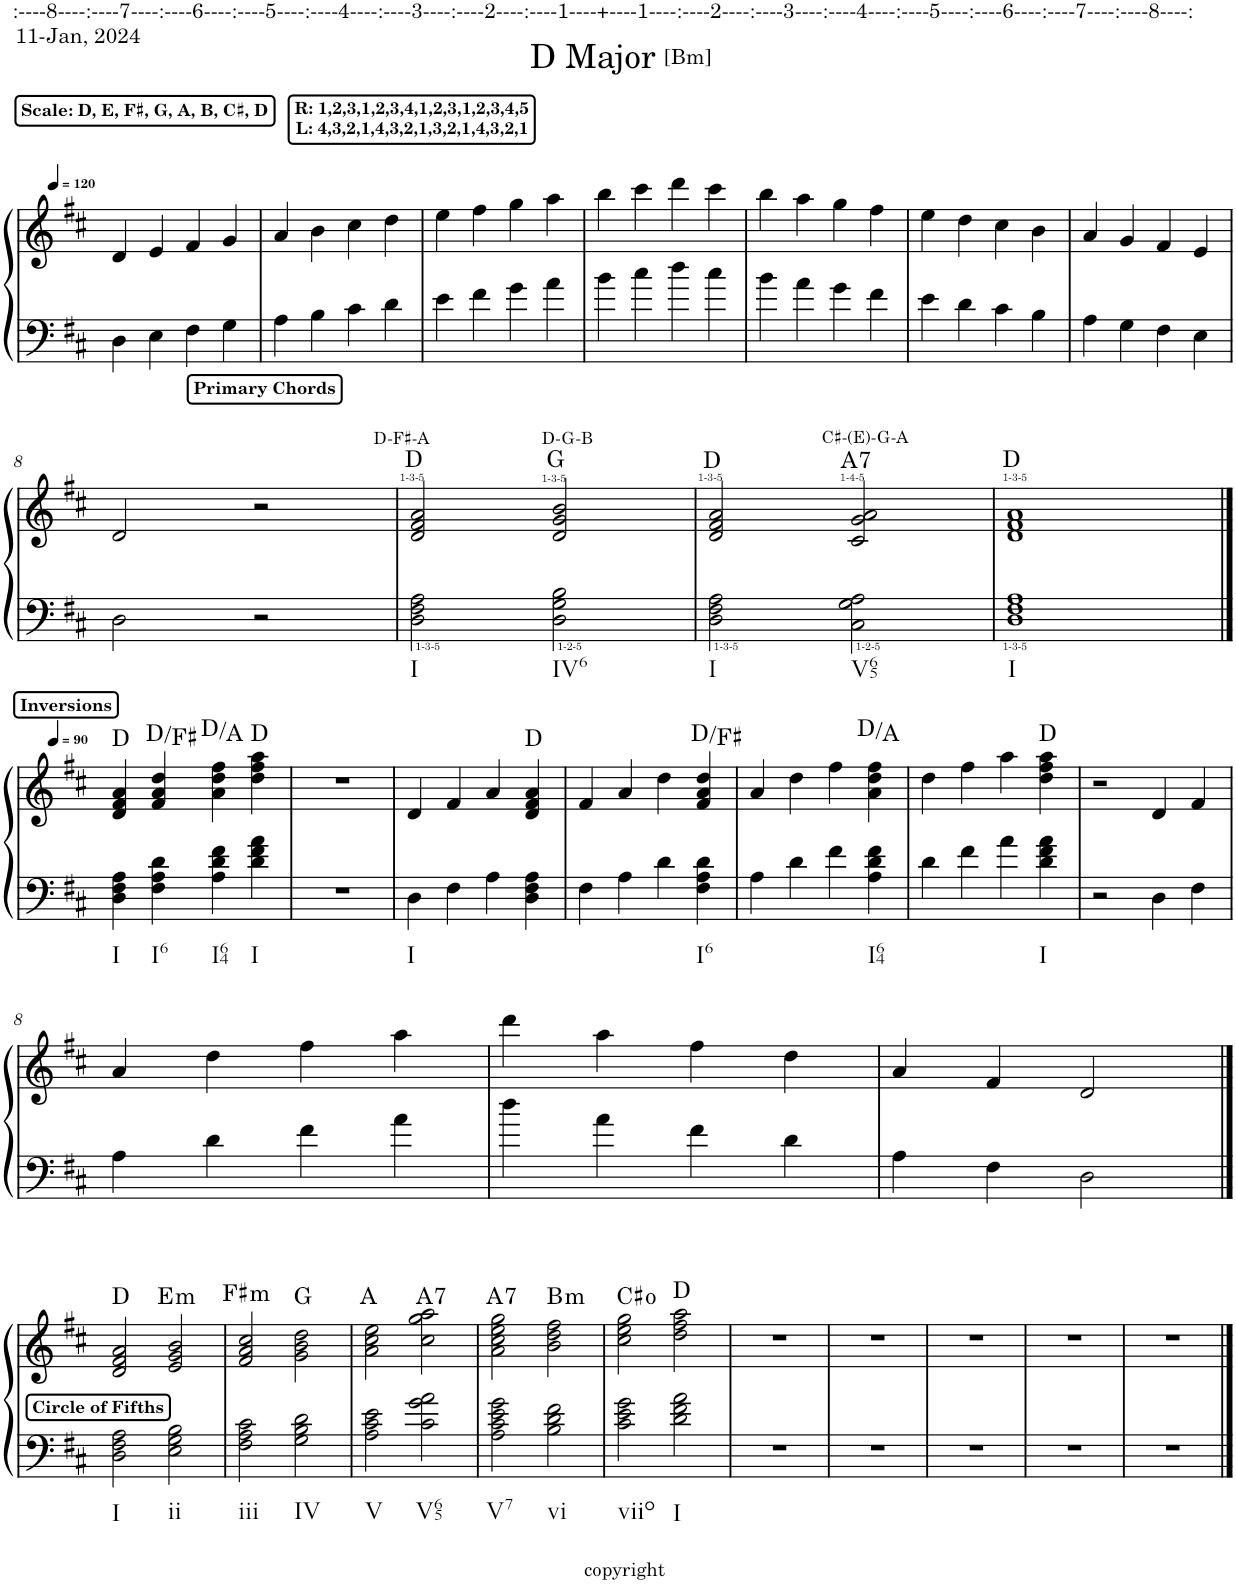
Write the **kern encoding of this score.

**kern	**kern	**harte
*part1	*part1	*part1
*staff2	*staff1	*
*I"Piano	*	*
*I'Pno.	*	*
*clefF4	*clefG2	*
*k[f#c#]	*k[f#c#]	*
!!LO:REH:place=s1:a:t=L&colon; 4,3,2,1,4,3,2,1,3,2,1,4,3,2,1
!!LO:REH:place=s1:a:B:cj:fs=8:t=R&colon; 1,2,3,1,2,3,4,1,2,3,1,2,3,4,5
!!LO:REH:place=s1:a:B:cj:fs=8:t=Scale&colon; D, E, F♯, G, A, B, C♯, D
=1	=1	=1
4D\	4d/	.
4E\	4e/	.
4F#\	4f#/	.
4G\	4g/	.
=2	=2	=2
4A\	4a/	.
4B\	4b\	.
4c#\	4cc#\	.
4d\	4dd\	.
=3	=3	=3
4e\	4ee\	.
4f#\	4ff#\	.
4g\	4gg\	.
4a\	4aa\	.
=4	=4	=4
4b\	4bb\	.
4cc#\	4ccc#\	.
4dd\	4ddd\	.
4cc#\	4ccc#\	.
=5	=5	=5
4b\	4bb\	.
4a\	4aa\	.
4g\	4gg\	.
4f#\	4ff#\	.
=6	=6	=6
4e\	4ee\	.
4d\	4dd\	.
4c#\	4cc#\	.
4B\	4b\	.
=7	=7	=7
4A\	4a/	.
4G\	4g/	.
4F#\	4f#/	.
4E\	4e/	.
!!LO:LB:g=z
!!LO:REH:place=s1:a:B:cj:fs=8:t=Primary Chords
=8	=8	=8
2D\	2d/	.
2r	2r	.
=9	=9	=9
!	!LO:TX:a:t=D-F♯-A	!
2D\ 2F#\ 2A\	2d/ 2f#/ 2a/	D:maj
!	!LO:TX:a:t=D-G-B	!
2D\ 2G\ 2B\	2d/ 2g/ 2b/	G:maj
=10	=10	=10
2D\ 2F#\ 2A\	2d/ 2f#/ 2a/	D:maj
!	!LO:TX:a:t=C♯-(E)-G-A	!LO:H:kt=7
2C#\ 2G\ 2A\	2c#/ 2g/ 2a/	A:7
=11	=11	=11
1D 1F# 1A	1d 1f# 1a	D:maj
!!LO:LB:g=z
==1	==1	==1
!!LO:REH:place=s1:a:B:cj:fs=8:t=Inversions
*	*MM90	*
4D\ 4F#\ 4A\	4d/ 4f#/ 4a/	D:maj
4F#\ 4A\ 4d\	4f#/ 4a/ 4dd/	D:maj/3
4A\ 4d\ 4f#\	4a\ 4dd\ 4ff#\	D:maj/5
4d\ 4f#\ 4a\	4dd\ 4ff#\ 4aa\	D:maj
=2	=2	=2
1r	1r	.
=3	=3	=3
4D\	4d/	.
4F#\	4f#/	.
4A\	4a/	.
4D\ 4F#\ 4A\	4d/ 4f#/ 4a/	D:maj
=4	=4	=4
4F#\	4f#/	.
4A\	4a/	.
4d\	4dd\	.
4F#\ 4A\ 4d\	4f#/ 4a/ 4dd/	D:maj/3
=5	=5	=5
4A\	4a/	.
4d\	4dd\	.
4f#\	4ff#\	.
4A\ 4d\ 4f#\	4a\ 4dd\ 4ff#\	D:maj/5
=6	=6	=6
4d\	4dd\	.
4f#\	4ff#\	.
4a\	4aa\	.
4d\ 4f#\ 4a\	4dd\ 4ff#\ 4aa\	D:maj
=7	=7	=7
2r	2r	.
4D\	4d/	.
4F#\	4f#/	.
!!LO:LB:g=z
=8	=8	=8
4A\	4a/	.
4d\	4dd\	.
4f#\	4ff#\	.
4a\	4aa\	.
=9	=9	=9
4dd\	4ddd\	.
4a\	4aa\	.
4f#\	4ff#\	.
4d\	4dd\	.
=10	=10	=10
4A\	4a/	.
4F#\	4f#/	.
2D\	2d/	.
!!LO:LB:g=z
!!LO:REH:place=s1:b:B:cj:fs=8:t=Circle of Fifths
==1	==1	==1
2D\ 2F#\ 2A\	2d/ 2f#/ 2a/	D:maj
!	!	!LO:H:kt=m
2E\ 2G\ 2B\	2e/ 2g/ 2b/	E:min
=2	=2	=2
!	!	!LO:H:kt=m
2F#\ 2A\ 2c#\	2f#/ 2a/ 2cc#/	F#:min
2G\ 2B\ 2d\	2g\ 2b\ 2dd\	G:maj
=3	=3	=3
2A\ 2c#\ 2e\	2a\ 2cc#\ 2ee\	A:maj
!	!	!LO:H:kt=7
2c#\ 2g\ 2a\	2cc#\ 2gg\ 2aa\	A:7
=4	=4	=4
!	!	!LO:H:kt=7
2A\ 2c#\ 2e\ 2g\	2a\ 2cc#\ 2ee\ 2gg\	A:7
!	!	!LO:H:kt=m
2B\ 2d\ 2f#\	2b\ 2dd\ 2ff#\	B:min
=5	=5	=5
2c#\ 2e\ 2g\	2cc#\ 2ee\ 2gg\	C#:dim
2d\ 2f#\ 2a\	2dd\ 2ff#\ 2aa\	D:maj
=6	=6	=6
1r	1r	.
=7	=7	=7
1r	1r	.
=8	=8	=8
1r	1r	.
=9	=9	=9
1r	1r	.
=10	=10	=10
1r	1r	.
==	==	==
*-	*-	*-
